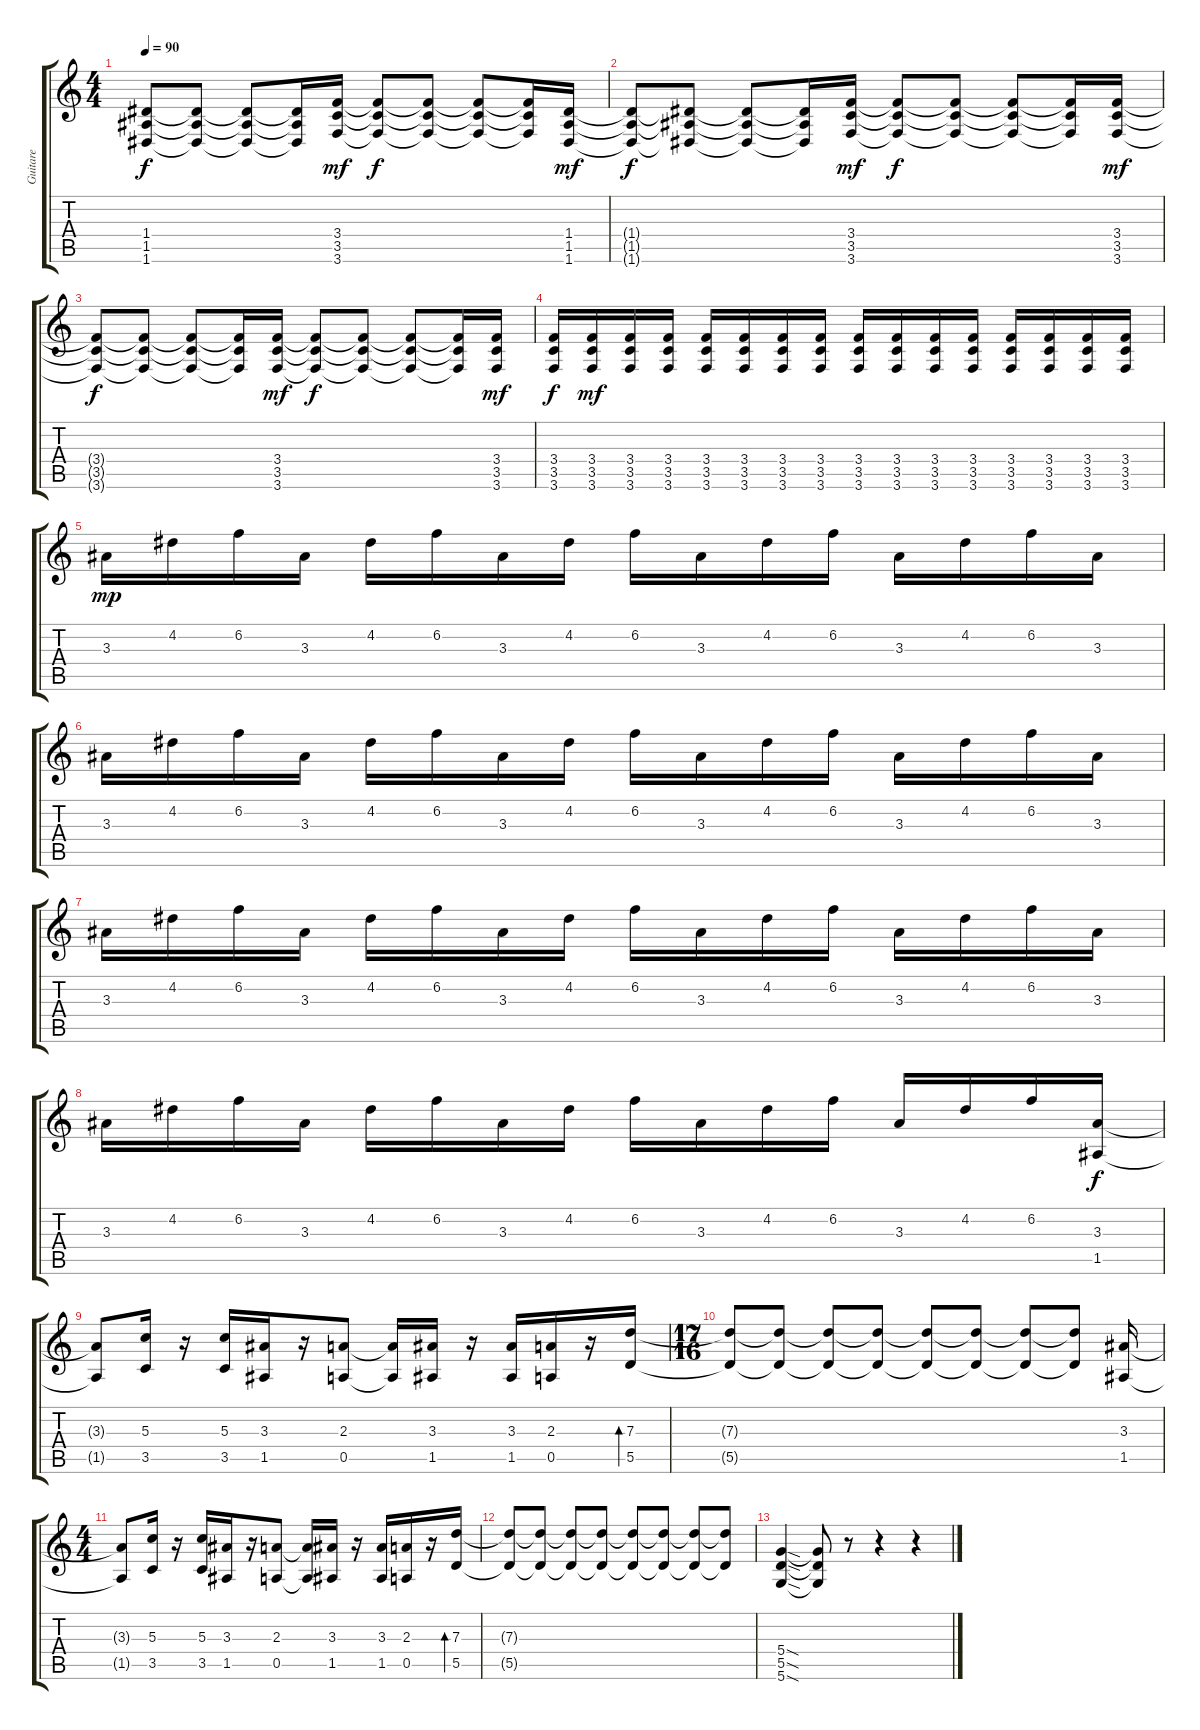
\track ("Guitare" "Guitare") {instrument distortionguitar}
\staff {score tabs}
\tuning (E4 B3 G3 D3 A2 D2) {hide}
\ts (4 4)
\tempo 90
\clef g2
\ks c
(1.4{t} 1.5{t} 1.6{t}).8{dy f} (1.4{t} 1.5{t} 1.6{t}).8 (1.4{t} 1.5{t} 1.6{t}).8 (1.4{t} 1.5{t} 1.6{t}).16 (3.4 3.5 3.6).16{dy mf} (3.4{t} 3.5{t} 3.6{t}).8{dy f} (3.4{t} 3.5{t} 3.6{t}).8 (3.4{t} 3.5{t} 3.6{t}).8 (3.4{t} 3.5{t} 3.6{t}).16 (1.4 1.5 1.6).16{dy mf} |
(1.4{t} 1.5{t} 1.6{t}).8{dy f} (1.4{t} 1.5{t} 1.6{t}).8 (1.4{t} 1.5{t} 1.6{t}).8 (1.4{t} 1.5{t} 1.6{t}).16 (3.4 3.5 3.6).16{dy mf} (3.4{t} 3.5{t} 3.6{t}).8{dy f} (3.4{t} 3.5{t} 3.6{t}).8 (3.4{t} 3.5{t} 3.6{t}).8 (3.4{t} 3.5{t} 3.6{t}).16 (3.4 3.5 3.6).16{dy mf} |
(3.4{t} 3.5{t} 3.6{t}).8{dy f} (3.4{t} 3.5{t} 3.6{t}).8 (3.4{t} 3.5{t} 3.6{t}).8 (3.4{t} 3.5{t} 3.6{t}).16 (3.4 3.5 3.6).16{dy mf} (3.4{t} 3.5{t} 3.6{t}).8{dy f} (3.4{t} 3.5{t} 3.6{t}).8 (3.4{t} 3.5{t} 3.6{t}).8 (3.4{t} 3.5{t} 3.6{t}).16 (3.4 3.5 3.6).16{dy mf} |
(3.4 3.5 3.6).16{dy f} (3.4 3.5 3.6).16{dy mf} (3.4 3.5 3.6).16 (3.4 3.5 3.6).16 (3.4 3.5 3.6).16 (3.4 3.5 3.6).16 (3.4 3.5 3.6).16 (3.4 3.5 3.6).16 (3.4 3.5 3.6).16 (3.4 3.5 3.6).16 (3.4 3.5 3.6).16 (3.4 3.5 3.6).16 (3.4 3.5 3.6).16 (3.4 3.5 3.6).16 (3.4 3.5 3.6).16 (3.4 3.5 3.6).16 |
\section ("" "")
3.3.16{dy mp} 4.2.16 6.2.16 3.3.16 4.2.16 6.2.16 3.3.16 4.2.16 6.2.16 3.3.16 4.2.16 6.2.16 3.3.16 4.2.16 6.2.16 3.3.16 |
3.3.16 4.2.16 6.2.16 3.3.16 4.2.16 6.2.16 3.3.16 4.2.16 6.2.16 3.3.16 4.2.16 6.2.16 3.3.16 4.2.16 6.2.16 3.3.16 |
3.3.16 4.2.16 6.2.16 3.3.16 4.2.16 6.2.16 3.3.16 4.2.16 6.2.16 3.3.16 4.2.16 6.2.16 3.3.16 4.2.16 6.2.16 3.3.16 |
3.3.16 4.2.16 6.2.16 3.3.16 4.2.16 6.2.16 3.3.16 4.2.16 6.2.16 3.3.16 4.2.16 6.2.16 3.3.16 4.2.16 6.2.16 (3.3 1.5).16{dy f} |
(3.3{t} 1.5{t}).8 (5.3 3.5).16 r.16 (5.3 3.5).16 (3.3 1.5).16 r.16 (2.3 0.5).8 (2.3{t} 0.5{t}).16 (3.3 1.5).16 r.16 (3.3 1.5).16 (2.3 0.5).16 r.16 (7.3 5.5).16{bd 480} |
\ts (17 16)
(7.3{t} 5.5{t}).8 (7.3{t} 5.5{t}).8 (7.3{t} 5.5{t}).8{volume 6} (7.3{t} 5.5{t}).8 (7.3{t} 5.5{t}).8 (7.3{t} 5.5{t}).8 (7.3{t} 5.5{t}).8 (7.3{t} 5.5{t}).8 (3.3 1.5).16{volume 10} |
\ts (4 4)
(3.3{t} 1.5{t}).8 (5.3 3.5).16 r.16 (5.3 3.5).16 (3.3 1.5).16 r.16 (2.3 0.5).8 (2.3{t} 0.5{t}).16 (3.3 1.5).16 r.16 (3.3 1.5).16 (2.3 0.5).16 r.16 (7.3 5.5).16{bd 480} |
(7.3{t} 5.5{t}).8 (7.3{t} 5.5{t}).8 (7.3{t} 5.5{t}).8{volume 6} (7.3{t} 5.5{t}).8 (7.3{t} 5.5{t}).8 (7.3{t} 5.5{t}).8 (7.3{t} 5.5{t}).8 (7.3{t} 5.5{t}).8 |
\section ("" "")
(5.4{sod} 5.5{sod} 5.6{sod}).4{volume 10 balance 15} (5.4{t} 5.5{t} 5.6{t}).8 r.8 r.4 r.4
